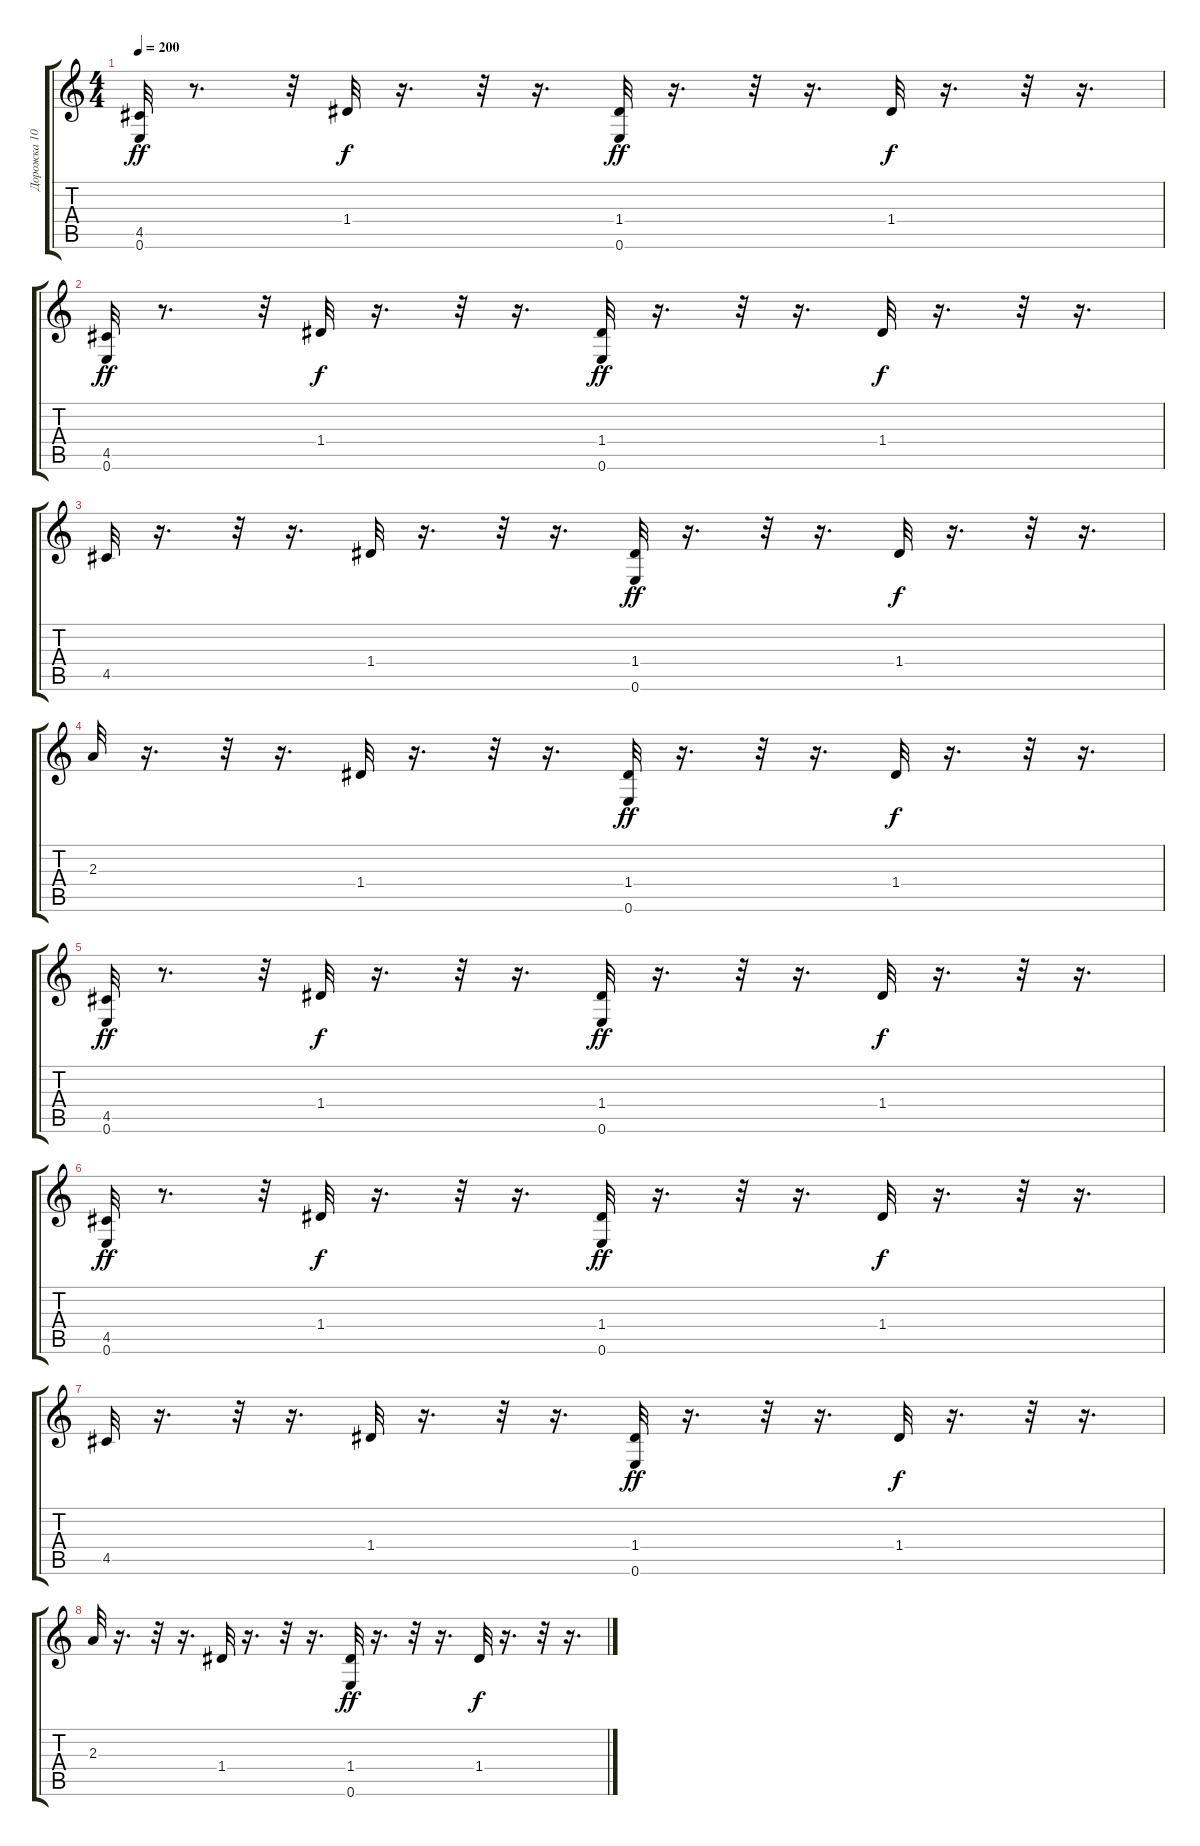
\track ("Дорожка 10" "Дорожка 10") {instrument acousticguitarnylon}
\staff {score tabs}
\tuning (E4 B3 G3 D3 A2 E2) {hide}
\ts (4 4)
\tempo 200
\clef g2
\ks c
(4.5 0.6).32{dy ff} r.8{d} r.32 1.4.32{dy f} r.16{d} r.32 r.16{d} (1.4 0.6).32{dy ff} r.16{d} r.32 r.16{d} 1.4.32{dy f} r.16{d} r.32 r.16{d} |
(4.5 0.6).32{dy ff} r.8{d} r.32 1.4.32{dy f} r.16{d} r.32 r.16{d} (1.4 0.6).32{dy ff} r.16{d} r.32 r.16{d} 1.4.32{dy f} r.16{d} r.32 r.16{d} |
4.5.32 r.16{d} r.32 r.16{d} 1.4.32 r.16{d} r.32 r.16{d} (1.4 0.6).32{dy ff} r.16{d} r.32 r.16{d} 1.4.32{dy f} r.16{d} r.32 r.16{d} |
2.3.32 r.16{d} r.32 r.16{d} 1.4.32 r.16{d} r.32 r.16{d} (1.4 0.6).32{dy ff} r.16{d} r.32 r.16{d} 1.4.32{dy f} r.16{d} r.32 r.16{d} |
(4.5 0.6).32{dy ff} r.8{d} r.32 1.4.32{dy f} r.16{d} r.32 r.16{d} (1.4 0.6).32{dy ff} r.16{d} r.32 r.16{d} 1.4.32{dy f} r.16{d} r.32 r.16{d} |
(4.5 0.6).32{dy ff} r.8{d} r.32 1.4.32{dy f} r.16{d} r.32 r.16{d} (1.4 0.6).32{dy ff} r.16{d} r.32 r.16{d} 1.4.32{dy f} r.16{d} r.32 r.16{d} |
4.5.32 r.16{d} r.32 r.16{d} 1.4.32 r.16{d} r.32 r.16{d} (1.4 0.6).32{dy ff} r.16{d} r.32 r.16{d} 1.4.32{dy f} r.16{d} r.32 r.16{d} |
2.3.32 r.16{d} r.32 r.16{d} 1.4.32 r.16{d} r.32 r.16{d} (1.4 0.6).32{dy ff} r.16{d} r.32 r.16{d} 1.4.32{dy f} r.16{d} r.32 r.16{d}
